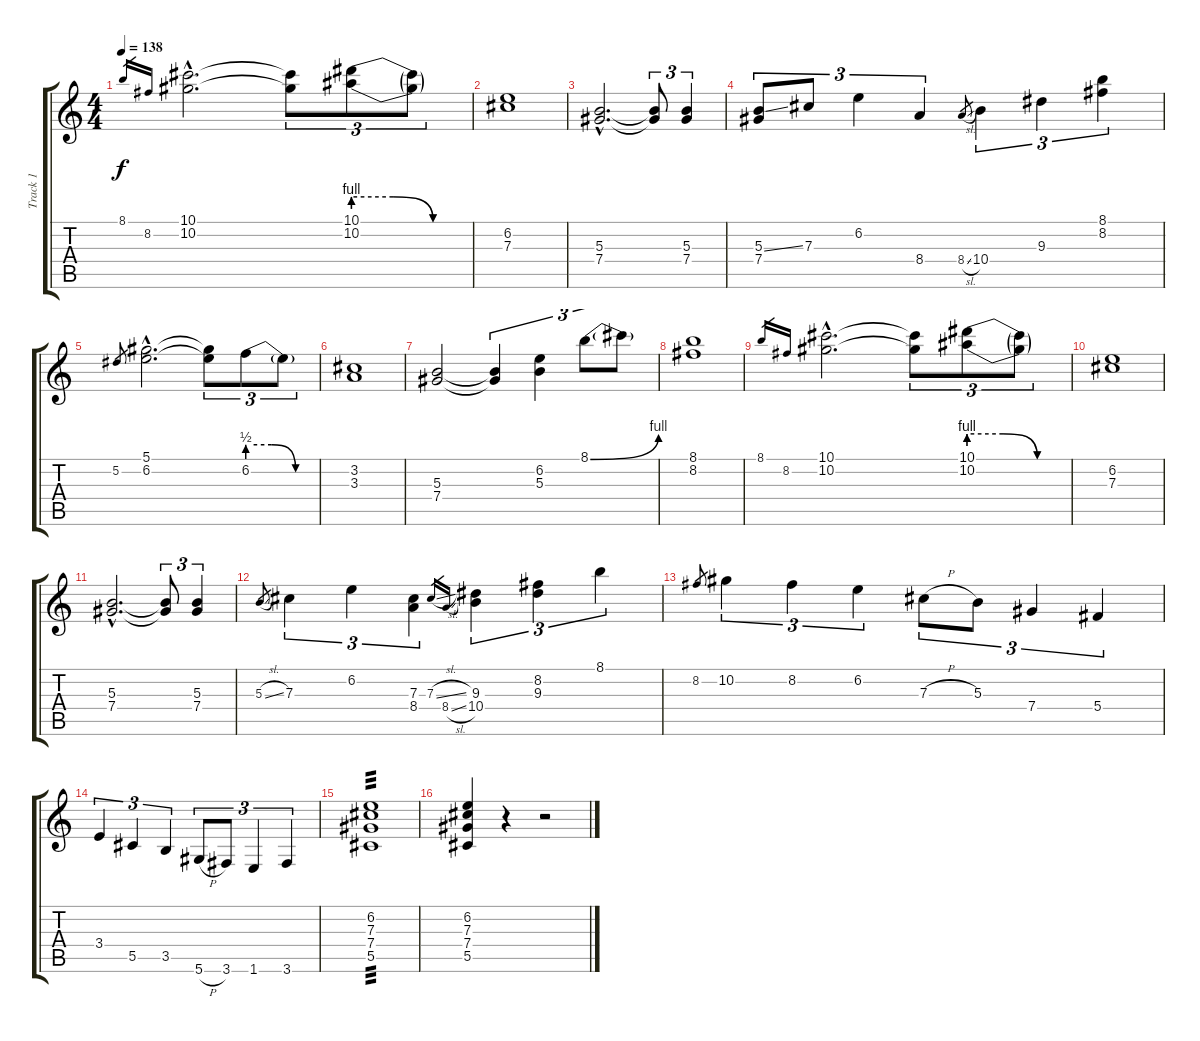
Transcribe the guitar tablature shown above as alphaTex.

\track ("Track 1" "Track 1") {instrument acousticguitarsteel}
\staff {score tabs}
\tuning (Eb4 Bb3 Gb3 Db3 Ab2 Eb2) {hide}
\ts (4 4)
\tempo 138
\clef g2
\ks c
8.1.16{gr dy f} 8.2.16{gr} (10.1{hac} 10.2{hac}).2{d} (10.1{t} 10.2{t}).8{tu (3 2)} (10.1{be (custom 0 4 20 4 40 0 60 0)} 10.2{be (custom 0 4 20 4 40 0 60 0)}).8{tu (3 2)} (10.1{t} 10.2{t}).8{tu (3 2)} |
(6.2 7.3).1 |
(5.3{hac} 7.4{hac}).2{d} (5.3{t} 7.4{t}).8{tu (3 2)} (5.3 7.4).4{tu (3 2)} |
(5.3{ss} 7.4).8{tu (3 2)} 7.3.8{tu (3 2)} 6.2.4{tu (3 2)} 8.4.4{tu (3 2)} 8.4{sl}.8{gr} 10.4.4{tu (3 2)} 9.3.4{tu (3 2)} (8.1 8.2).4{tu (3 2)} |
5.2.8{gr} (5.1{hac} 6.2{hac}).2{d} (5.1{t} 6.2{t}).8{tu (3 2)} 6.2{be (custom 0 2 20 2 40 0 60 0)}.8{tu (3 2)} 6.2{t}.8{tu (3 2)} |
(3.2 3.3).1 |
(5.3 7.4).2 (5.3{t} 7.4{t}).4{tu (3 2)} (6.2 5.3).4{tu (3 2)} 8.1{be (bend 0 0 60 4)}.8{tu (3 2)} 8.1{t}.8{tu (3 2)} |
(8.1 8.2).1 |
8.1.16{gr} 8.2.16{gr} (10.1{hac} 10.2{hac}).2{d} (10.1{t} 10.2{t}).8{tu (3 2)} (10.1{be (custom 0 4 20 4 40 0 60 0)} 10.2{be (custom 0 4 20 4 40 0 60 0)}).8{tu (3 2)} (10.1{t} 10.2{t}).8{tu (3 2)} |
(6.2 7.3).1 |
(5.3{hac} 7.4{hac}).2{d} (5.3{t} 7.4{t}).8{tu (3 2)} (5.3 7.4).4{tu (3 2)} |
5.3{sl}.8{gr} 7.3.4{tu (3 2)} 6.2.4{tu (3 2)} (7.3 8.4).4{tu (3 2)} 7.3{sl}.16{gr} 8.4{sl}.16{gr} (9.3 10.4).4{tu (3 2)} (8.2 9.3).4{tu (3 2)} 8.1.4{tu (3 2)} |
8.2.8{gr} 10.2.4{tu (3 2)} 8.2.4{tu (3 2)} 6.2.4{tu (3 2)} 7.3{h}.8{tu (3 2)} 5.3.8{tu (3 2)} 7.4.4{tu (3 2)} 5.4.4{tu (3 2)} |
3.4.4{tu (3 2)} 5.5.4{tu (3 2)} 3.5.4{tu (3 2)} 5.6{h}.8{tu (3 2)} 3.6.8{tu (3 2)} 1.6.4{tu (3 2)} 3.6.4{tu (3 2)} |
(6.2 7.3 7.4 5.5).1{tp 3} |
(6.2 7.3 7.4 5.5).4 r.4 r.2
